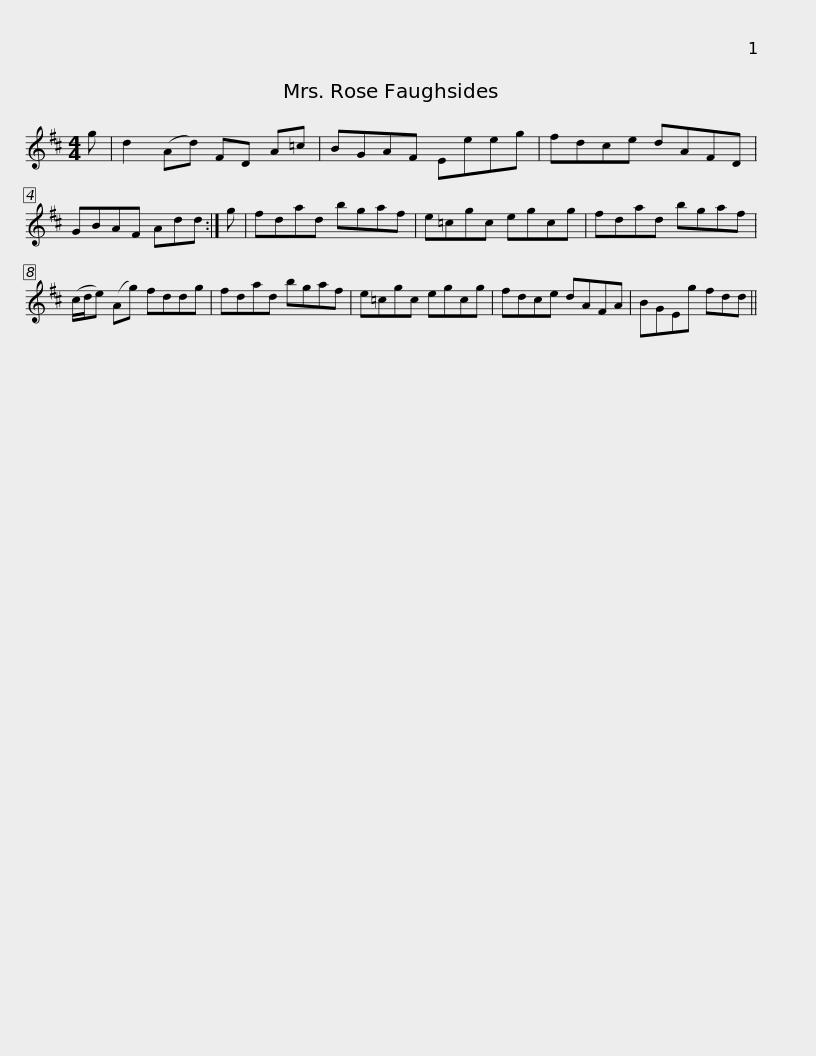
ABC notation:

X:1
L:1/8
M:4/4
I:linebreak $
K:D
V:1 treble
V:1
 g | d2 (Ad) FD A=c | BGAF Eeeg | fdce dAFD | GBAF Add :| %5
 g | fdad bgaf |$ e=cgc egcg | fdad bgaf | (c/d/e) (Ag) fddg | %10
 fdad bgaf | e=cgc egcg |$ fdce dAFA | BGEg fdd || %14
